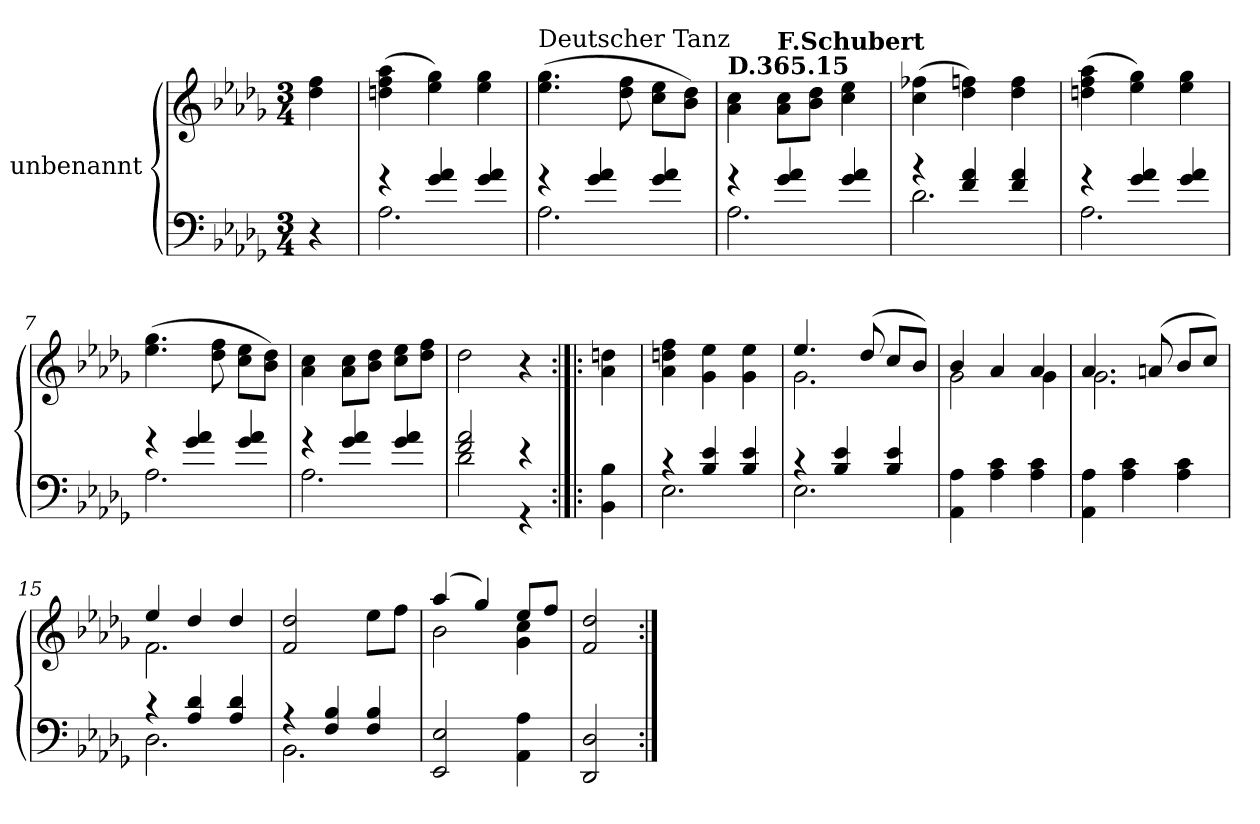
**kern	**kern
*part1	*part1
*staff2	*staff1
*I"unbenannt	*
*clefF4	*clefG2
*k[b-e-a-d-g-]	*k[b-e-a-d-g-]
*M3/4	*M3/4
=1	=1
4r	4dd-\ 4ff\
=2	=2
*^	*
4r	2.A-\	(4ddn\ 4ff\ 4aa-\
4g-/ 4a-/	.	4ee-\ 4gg-\)
4g-/ 4a-/	.	4ee-\ 4gg-\
=3	=3	=3
!	!	!LO:TX:a:t=Deutscher Tanz
4r	2.A-\	(4.ee-\ 4.gg-\
4g-/ 4a-/	.	.
.	.	8dd-\ 8ff\
4g-/ 4a-/	.	8cc\ 8ee-\L
.	.	8b-\ 8dd-\J)
=4	=4	=4
!	!	!LO:TX:a:B:t=D.365.15
4r	2.A-\	4a-\ 4cc\
!	!	!LO:TX:a:B:t=F.Schubert
4g-/ 4a-/	.	8a-\ 8cc\L
.	.	8b-\ 8dd-\J
4g-/ 4a-/	.	4cc\ 4ee-\
!!LO:LB:g=z
=5	=5	=5
4r	2.d-\	(4cc\ 4ff-X\
4f/ 4a-/	.	4dd-\ 4ffn\)
4f/ 4a-/	.	4dd-\ 4ff\
=6	=6	=6
4r	2.A-\	(4ddn\ 4ff\ 4aa-\
4g-/ 4a-/	.	4ee-\ 4gg-\)
4g-/ 4a-/	.	4ee-\ 4gg-\
!!LO:LB:g=z
=7	=7	=7
4r	2.A-\	(4.ee-\ 4.gg-\
4g-/ 4a-/	.	.
.	.	8dd-\ 8ff\
4g-/ 4a-/	.	8cc\ 8ee-\L
.	.	8b-\ 8dd-\J)
=8	=8	=8
4r	2.A-\	4a-\ 4cc\
4g-/ 4a-/	.	8a-\ 8cc\L
.	.	8b-\ 8dd-\J
4g-/ 4a-/	.	8cc\ 8ee-\L
.	.	8dd-\ 8ff\J
=9	=9	=9
2f/ 2a-/	2d-\	2dd-\
4r	4r	4r
*v	*v	*
!!LO:LB:g=z
=10:|!|:	=10:|!|:
4BB-\ 4B-\	4a-\ 4ddn\
=11	=11
*^	*
4r	2.E-\	4a-\ 4ddn\ 4ff\
4B-/ 4e-/	.	4g-\ 4ee-\
4B-/ 4e-/	.	4g-\ 4ee-\
=12	=12	=12
*	*	*^
4r	2.E-\	4.ee-/	2.g-\
4B-/ 4e-/	.	.	.
.	.	(8dd-/	.
4B-/ 4e-/	.	8cc/L	.
.	.	8b-/J)	.
*v	*v	*	*
=13	=13	=13
4AA-\ 4A-\	4b-/	2g-\
4A-\ 4c\	4a-/	.
4A-\ 4c\	4a-/	4g-\
!!LO:LB:g=z	!!
=14	=14	=14
4AA-\ 4A-\	4.a-/	2.g-\
4A-\ 4c\	.	.
.	(8an/	.
4A-\ 4c\	8b-/L	.
.	8cc/J)	.
=15	=15	=15
*^	*	*
4r	2.D-\	4ee-/	2.f\
4A-/ 4d-/	.	4dd-/	.
4A-/ 4d-/	.	4dd-/	.
*	*	*v	*v
=16	=16	=16
4r	2.BB-\	2f/ 2dd-/
4F/ 4B-/	.	.
4F/ 4B-/	.	8ee-\L
.	.	8ff\J
*v	*v	*
=17	=17
*	*^
2EE-/ 2E-/	(4aa-/	2b-\
.	4gg-/)	.
4AA-\ 4A-\	8ee-/L	4g-\ 4cc\
.	8ff/J	.
*	*v	*v
=18	=18
2DD-/ 2D-/	2f/ 2dd-/
=:|!	=:|!
*-	*-
